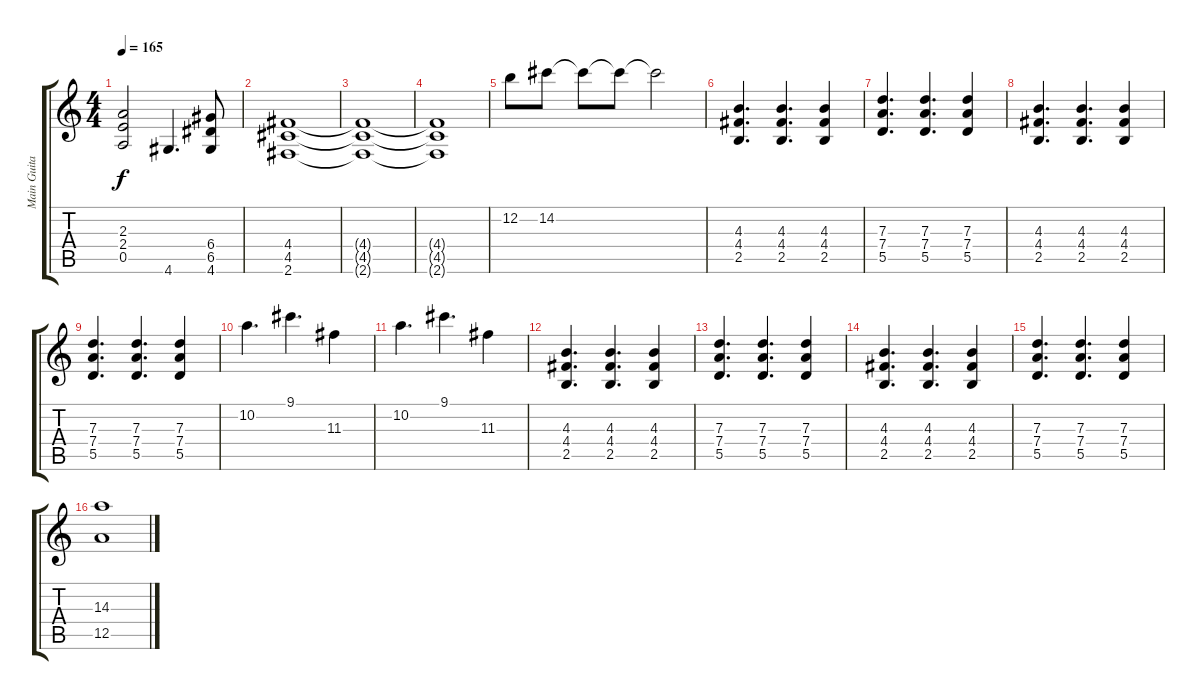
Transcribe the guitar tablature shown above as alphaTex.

\track ("Main Guitar" "Main Guita") {instrument overdrivenguitar}
\staff {score tabs}
\tuning (E4 B3 G3 D3 A2 E2) {hide}
\ts (4 4)
\tempo 165
\clef g2
\ks c
(2.3 2.4 0.5).2{dy f} 4.6.4{d} (6.4 6.5 4.6).8 |
(4.4 4.5 2.6).1 |
(4.4{t} 4.5{t} 2.6{t}).1 |
(4.4{t} 4.5{t} 2.6{t}).1 |
12.2.8 14.2.8 14.2{t}.8 14.2{t}.8 14.2{t}.2 |
(4.3 4.4 2.5).4{d} (4.3 4.4 2.5).4{d} (4.3 4.4 2.5).4 |
(7.3 7.4 5.5).4{d} (7.3 7.4 5.5).4{d} (7.3 7.4 5.5).4 |
(4.3 4.4 2.5).4{d} (4.3 4.4 2.5).4{d} (4.3 4.4 2.5).4 |
(7.3 7.4 5.5).4{d} (7.3 7.4 5.5).4{d} (7.3 7.4 5.5).4 |
10.2.4{d} 9.1.4{d} 11.3.4 |
10.2.4{d} 9.1.4{d} 11.3.4 |
(4.3 4.4 2.5).4{d} (4.3 4.4 2.5).4{d} (4.3 4.4 2.5).4 |
(7.3 7.4 5.5).4{d} (7.3 7.4 5.5).4{d} (7.3 7.4 5.5).4 |
(4.3 4.4 2.5).4{d} (4.3 4.4 2.5).4{d} (4.3 4.4 2.5).4 |
(7.3 7.4 5.5).4{d} (7.3 7.4 5.5).4{d} (7.3 7.4 5.5).4 |
(14.3 12.5).1
